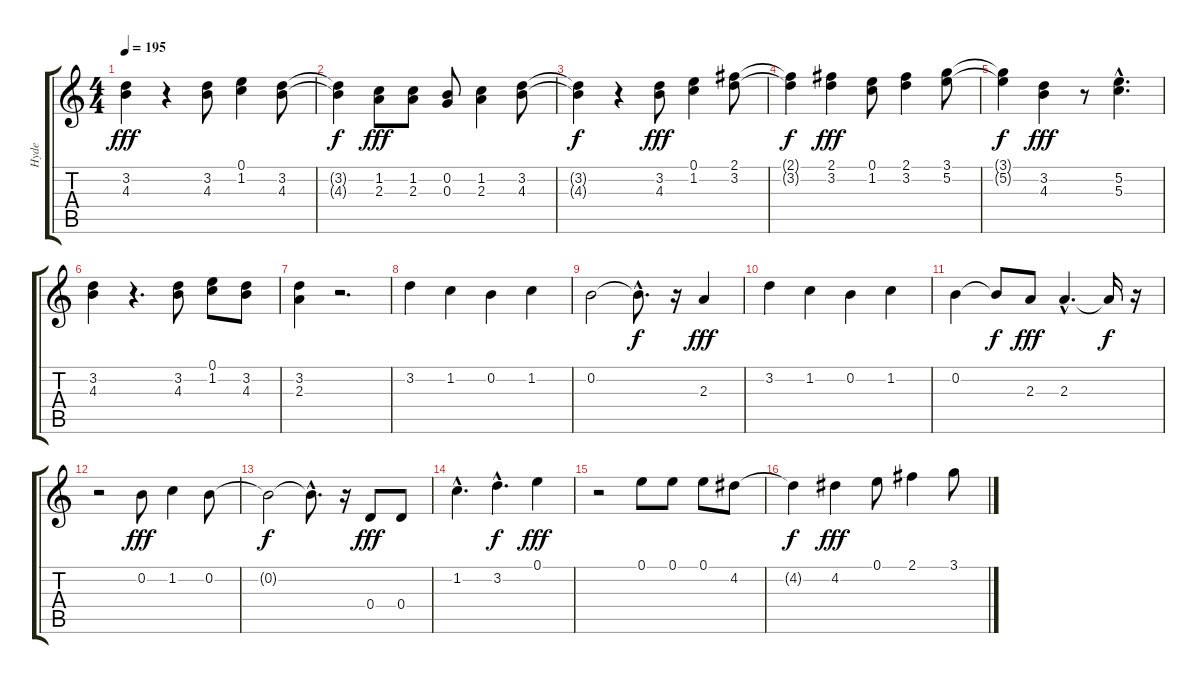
\track ("Hyde" "Hyde") {instrument electricguitarjazz}
\staff {score tabs}
\tuning (E4 B3 G3 D3 A2 E2) {hide}
\ts (4 4)
\tempo 195
\clef g2
\ks c
(3.2 4.3).4{dy fff} r.4 (3.2 4.3).8 (0.1 1.2).4 (3.2 4.3).8 |
(3.2{t} 4.3{t}).4{dy f} (1.2 2.3).8{dy fff} (1.2 2.3).8 (0.2 0.3).8 (1.2 2.3).4 (3.2 4.3).8 |
(3.2{t} 4.3{t}).4{dy f} r.4 (3.2 4.3).8{dy fff} (0.1 1.2).4 (2.1 3.2).8 |
(2.1{t} 3.2{t}).4{dy f} (2.1 3.2).4{dy fff} (0.1 1.2).8 (2.1 3.2).4 (3.1 5.2).8 |
(3.1{t} 5.2{t}).4{dy f} (3.2 4.3).4{dy fff} r.8 (5.2{hac} 5.3{hac}).4{d} |
(3.2 4.3).4 r.4{d} (3.2 4.3).8 (0.1 1.2).8 (3.2 4.3).8 |
(3.2 2.3).4 r.2{d} |
3.2.4 1.2.4 0.2.4 1.2.4 |
0.2.2 0.2{hac t}.8{d dy f} r.16 2.3.4{dy fff} |
3.2.4 1.2.4 0.2.4 1.2.4 |
0.2.4 0.2{t}.8{dy f} 2.3.8{dy fff} 2.3{hac}.4{d} 2.3{t}.16{dy f} r.16 |
r.2 0.2.8{dy fff} 1.2.4 0.2.8 |
0.2{t}.2{dy f} 0.2{hac t}.8{d} r.16 0.4.8{dy fff} 0.4.8 |
1.2{hac}.4{d} 3.2{hac}.4{d dy f} 0.1.4{dy fff} |
r.2 0.1.8 0.1.8 0.1.8 4.2.8 |
4.2{t}.4{dy f} 4.2.4{dy fff} 0.1.8 2.1.4 3.1.8
